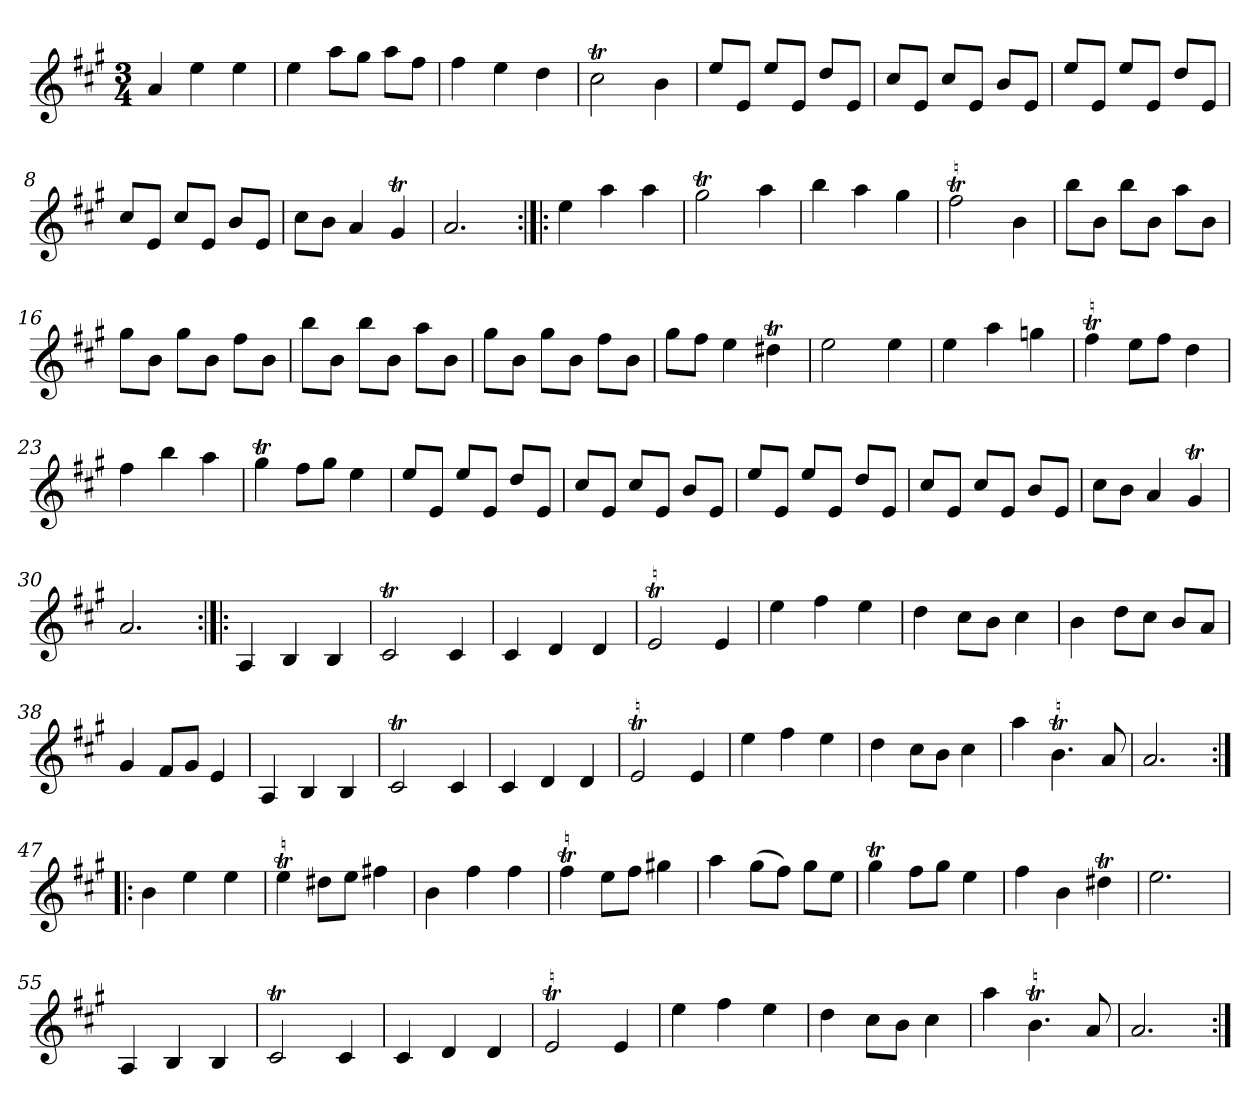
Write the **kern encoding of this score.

**kern
*part1
*staff1
*clefG2
*k[f#c#g#]
*A:
*M3/4
*MM132
=1
4a
4ee
4ee
=2
4ee
8aa\L
8gg#\J
8aa\L
8ff#\J
=3
4ff#
4ee
4dd
=4
2cc#t
4b
=5
8ee/L
8e/J
8ee/L
8e/J
8dd/L
8e/J
=6
8cc#/L
8e/J
8cc#/L
8e/J
8b/L
8e/J
=7
8ee/L
8e/J
8ee/L
8e/J
8dd/L
8e/J
=8
8cc#/L
8e/J
8cc#/L
8e/J
8b/L
8e/J
=9
8cc#\L
8b\J
4a
4g#t
=10
2.a
=11:|!|:
4ee
4aa
4aa
=12
2gg#t
4aa
=13
4bb
4aa
4gg#
=14
2ff#t
4b
=15
8bb\L
8b\J
8bb\L
8b\J
8aa\L
8b\J
=16
8gg#\L
8b\J
8gg#\L
8b\J
8ff#\L
8b\J
=17
8bb\L
8b\J
8bb\L
8b\J
8aa\L
8b\J
=18
8gg#\L
8b\J
8gg#\L
8b\J
8ff#\L
8b\J
=19
8gg#\L
8ff#\J
4ee
4dd#Xt
=20
2ee
4ee
=21
4ee
4aa
4ggn
=22
4ff#t
8ee\L
8ff#\J
4dd
=23
4ff#
4bb
4aa
=24
4gg#t
8ff#\L
8gg#\J
4ee
=25
8ee/L
8e/J
8ee/L
8e/J
8dd/L
8e/J
=26
8cc#/L
8e/J
8cc#/L
8e/J
8b/L
8e/J
=27
8ee/L
8e/J
8ee/L
8e/J
8dd/L
8e/J
=28
8cc#/L
8e/J
8cc#/L
8e/J
8b/L
8e/J
=29
8cc#\L
8b\J
4a
4g#t
=30
2.a
=31:|!|:
4A
4B
4B
=32
2c#t
4c#
=33
4c#
4d
4d
=34
2et
4e
=35
4ee
4ff#
4ee
=36
4dd
8cc#\L
8b\J
4cc#
=37
4b
8dd\L
8cc#\J
8b/L
8a/J
=38
4g#
8f#/L
8g#/J
4e
=39
4A
4B
4B
=40
2c#t
4c#
=41
4c#
4d
4d
=42
2et
4e
=43
4ee
4ff#
4ee
=44
4dd
8cc#\L
8b\J
4cc#
=45
4aa
4.bt
8a
=46
2.a
=47:|!|:
4b
4ee
4ee
=48
4eet
8dd#X\L
8ee\J
4ff#X
=49
4b
4ff#
4ff#
=50
4ff#t
8ee\L
8ff#\J
4gg#X
=51
4aa
(8gg#\L
8ff#\J)
8gg#\L
8ee\J
=52
4gg#t
8ff#\L
8gg#\J
4ee
=53
4ff#
4b
4dd#Xt
=54
2.ee
=55
4A
4B
4B
=56
2c#t
4c#
=57
4c#
4d
4d
=58
2et
4e
=59
4ee
4ff#
4ee
=60
4dd
8cc#\L
8b\J
4cc#
=61
4aa
4.bt
8a
=62
2.a
=:|!
*-
